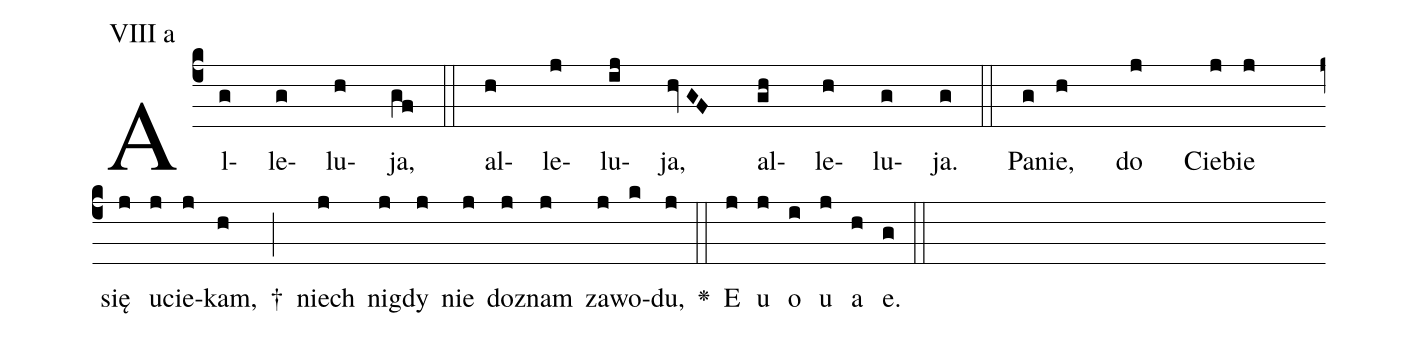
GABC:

annotation: VIII a;
%%
(c4)Al(g)le(g)lu(h)ja,(gf) (::)
al(h)le(j)lu(ij)ja,(hvGF) al(gh)le(h)lu(g)ja.(g) (::)

Pa(g)nie,(h) do(j) Cie(j)bie(j) (z) się(j) u(j)cie(j)kam,(h) †(;)
niech(j) nig(j)dy(j) nie(j) do(j)znam(j) za(j)wo(k)du,(j)  <v>\greheightstar</v> (::)
E(j) u(j) o(i) u(j) a(h) e.(g) (::) (Z)
